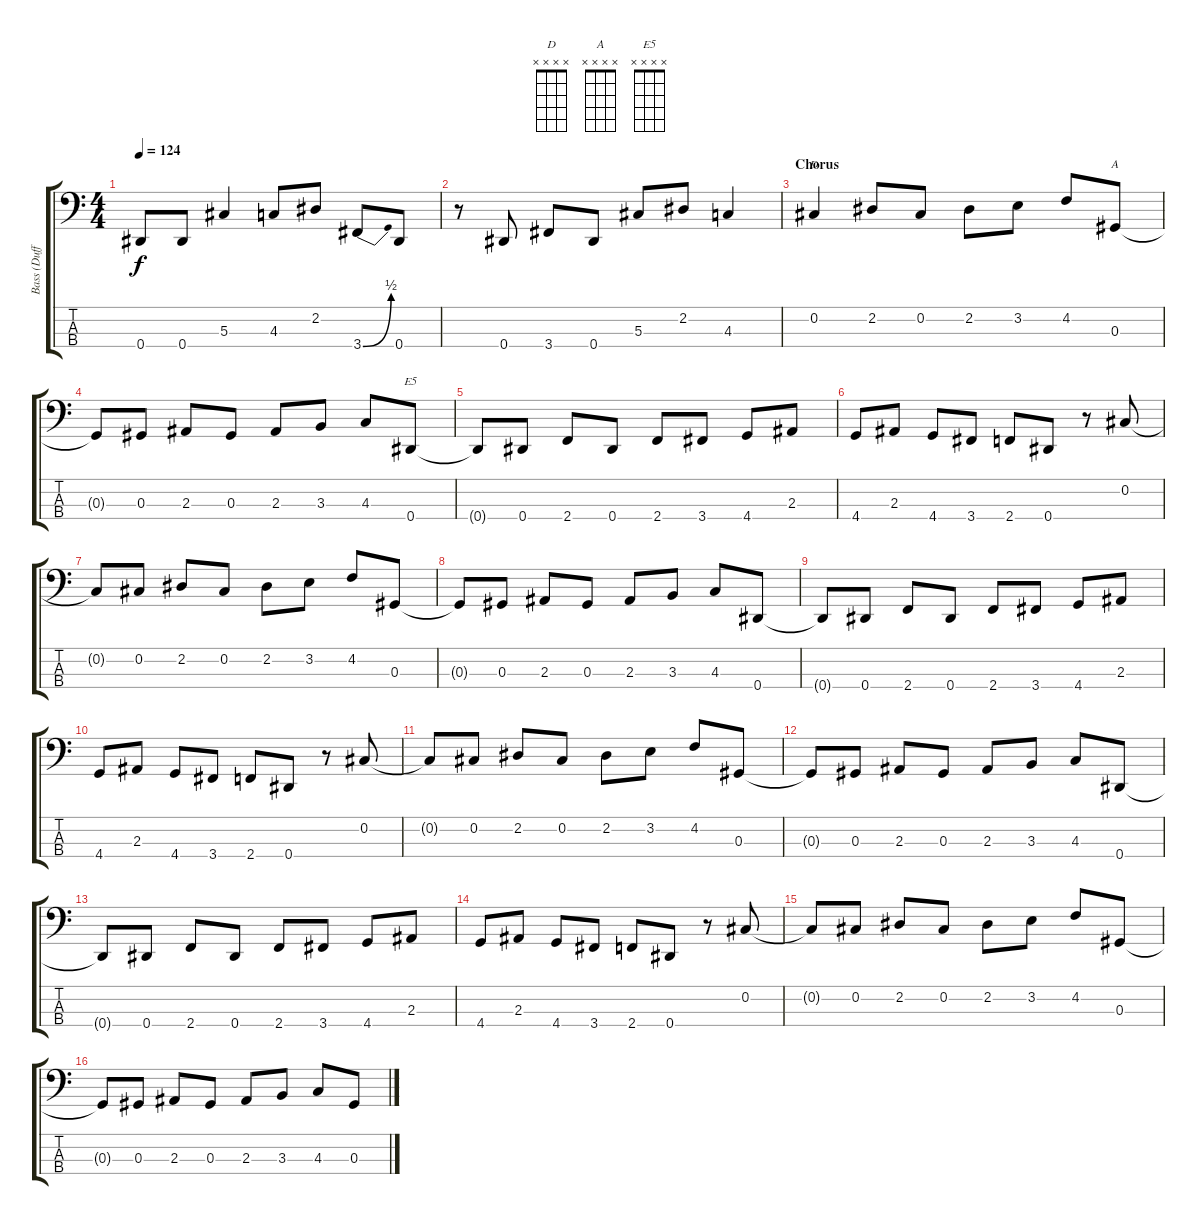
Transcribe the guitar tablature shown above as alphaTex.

\track ("Bass (Duff)" "Bass (Duff") {instrument electricbasspick}
\staff {score tabs}
\tuning (Gb2 Db2 Ab1 Eb1) {hide}
\chord ("D" x x x x)
\chord ("A" x x x x)
\chord ("E5" x x x x)
\ts (4 4)
\tempo 124
\clef f4
\ks c
0.4.8{dy f} 0.4.8 5.3.4 4.3.8 2.2.8 3.4{be (bend 0 0 60 2)}.8 0.4.8 |
r.8 0.4.8 3.4.8 0.4.8 5.3.8 2.2.8 4.3.4 |
\section ("" "Chorus")
0.2.4{ch "D"} 2.2.8 0.2.8 2.2.8 3.2.8 4.2.8 0.3.8{ch "A"} |
0.3{t}.8 0.3.8 2.3.8 0.3.8 2.3.8 3.3.8 4.3.8 0.4.8{ch "E5"} |
0.4{t}.8 0.4.8 2.4.8 0.4.8 2.4.8 3.4.8 4.4.8 2.3.8 |
4.4.8 2.3.8 4.4.8 3.4.8 2.4.8 0.4.8 r.8 0.2.8 |
0.2{t}.8 0.2.8 2.2.8 0.2.8 2.2.8 3.2.8 4.2.8 0.3.8 |
0.3{t}.8 0.3.8 2.3.8 0.3.8 2.3.8 3.3.8 4.3.8 0.4.8 |
0.4{t}.8 0.4.8 2.4.8 0.4.8 2.4.8 3.4.8 4.4.8 2.3.8 |
4.4.8 2.3.8 4.4.8 3.4.8 2.4.8 0.4.8 r.8 0.2.8 |
0.2{t}.8 0.2.8 2.2.8 0.2.8 2.2.8 3.2.8 4.2.8 0.3.8 |
0.3{t}.8 0.3.8 2.3.8 0.3.8 2.3.8 3.3.8 4.3.8 0.4.8 |
0.4{t}.8 0.4.8 2.4.8 0.4.8 2.4.8 3.4.8 4.4.8 2.3.8 |
4.4.8 2.3.8 4.4.8 3.4.8 2.4.8 0.4.8 r.8 0.2.8 |
0.2{t}.8 0.2.8 2.2.8 0.2.8 2.2.8 3.2.8 4.2.8 0.3.8 |
0.3{t}.8 0.3.8 2.3.8 0.3.8 2.3.8 3.3.8 4.3.8 0.3.8
